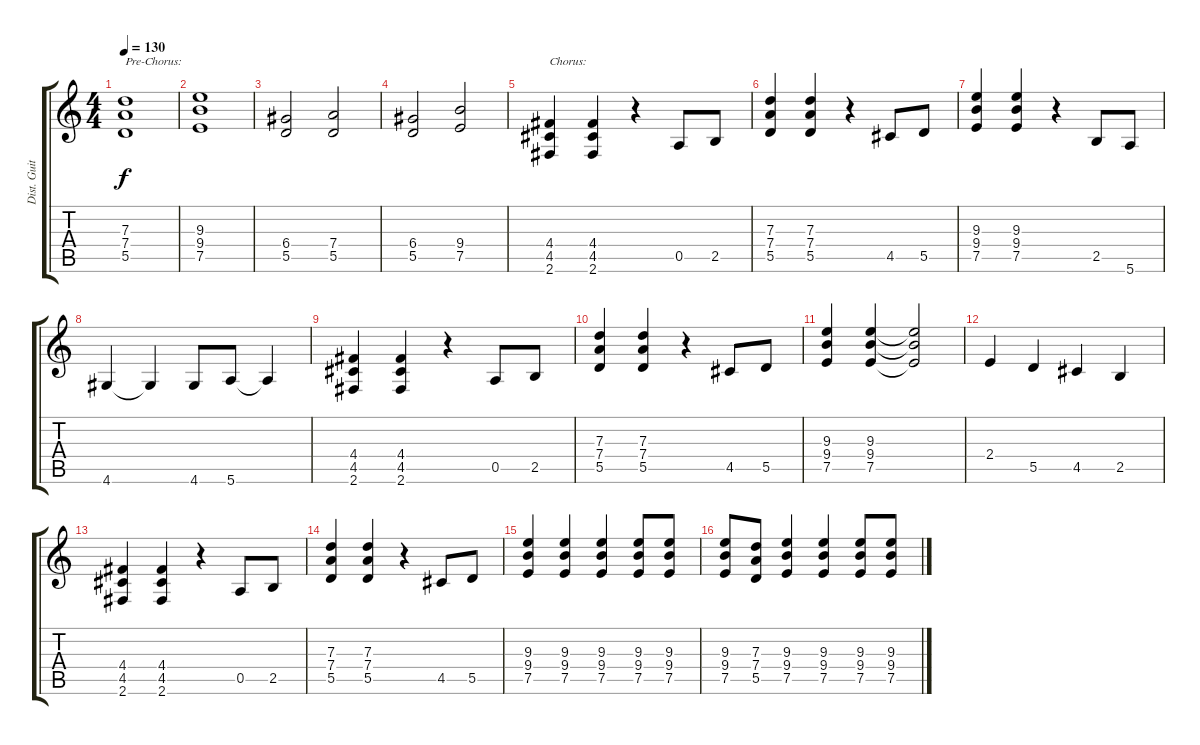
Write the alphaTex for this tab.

\track ("Dist. Guitar 1" "Dist. Guit") {instrument overdrivenguitar}
\staff {score tabs}
\tuning (E4 B3 G3 D3 A2 E2) {hide}
\ts (4 4)
\tempo 130
\clef g2
\ks c
(7.3 7.4 5.5).1{txt "Pre-Chorus:" dy f} |
(9.3 9.4 7.5).1 |
(6.4 5.5).2 (7.4 5.5).2 |
(6.4 5.5).2 (9.4 7.5).2 |
(4.4 4.5 2.6).4{txt "Chorus:"} (4.4 4.5 2.6).4 r.4 0.5.8 2.5.8 |
(7.3 7.4 5.5).4 (7.3 7.4 5.5).4 r.4 4.5.8 5.5.8 |
(9.3 9.4 7.5).4 (9.3 9.4 7.5).4 r.4 2.5.8 5.6.8 |
4.6.4 4.6{t}.4 4.6.8 5.6.8 5.6{t}.4 |
(4.4 4.5 2.6).4 (4.4 4.5 2.6).4 r.4 0.5.8 2.5.8 |
(7.3 7.4 5.5).4 (7.3 7.4 5.5).4 r.4 4.5.8 5.5.8 |
(9.3 9.4 7.5).4 (9.3 9.4 7.5).4 (9.3{t} 9.4{t} 7.5{t}).2 |
2.4.4 5.5.4 4.5.4 2.5.4 |
(4.4 4.5 2.6).4 (4.4 4.5 2.6).4 r.4 0.5.8 2.5.8 |
(7.3 7.4 5.5).4 (7.3 7.4 5.5).4 r.4 4.5.8 5.5.8 |
(9.3 9.4 7.5).4 (9.3 9.4 7.5).4 (9.3 9.4 7.5).4 (9.3 9.4 7.5).8 (9.3 9.4 7.5).8 |
(9.3 9.4 7.5).8 (7.3 7.4 5.5).8 (9.3 9.4 7.5).4 (9.3 9.4 7.5).4 (9.3 9.4 7.5).8 (9.3 9.4 7.5).8
